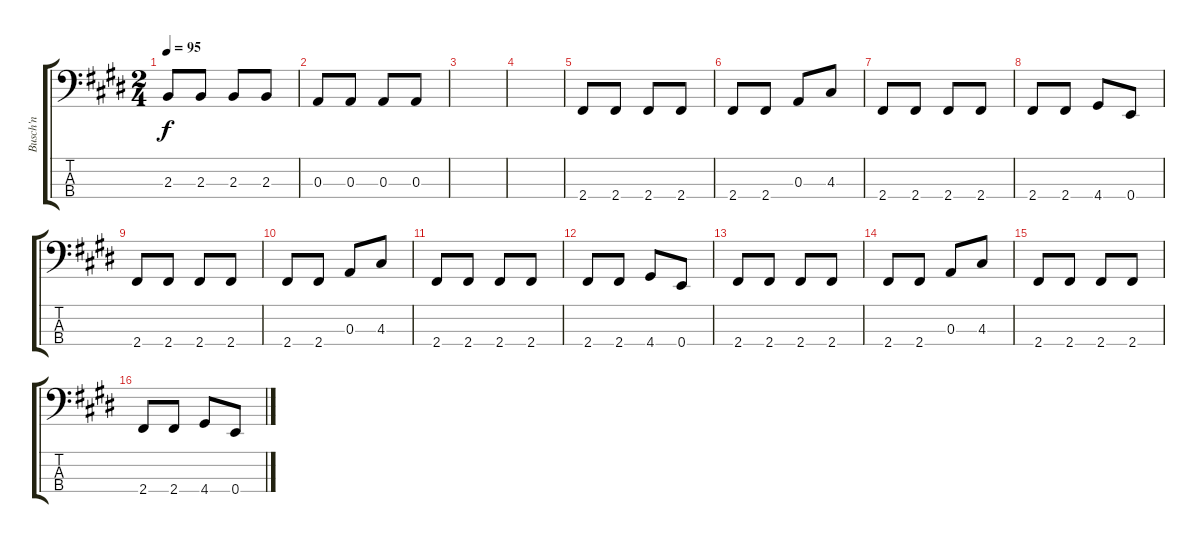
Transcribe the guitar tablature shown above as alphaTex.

\track ("Busch'n" "Busch'n") {instrument overdrivenguitar}
\staff {score tabs}
\tuning (G2 D2 A1 E1) {hide}
\ts (2 4)
\tempo 95
\clef f4
\ks e
2.3.8{dy f} 2.3.8 2.3.8 2.3.8 |
0.3.8 0.3.8 0.3.8 0.3.8 |
|
|
2.4.8{volume 10} 2.4.8 2.4.8 2.4.8 |
2.4.8 2.4.8 0.3.8 4.3.8 |
2.4.8 2.4.8 2.4.8 2.4.8 |
2.4.8 2.4.8 4.4.8 0.4.8 |
2.4.8 2.4.8 2.4.8 2.4.8 |
2.4.8 2.4.8 0.3.8 4.3.8 |
2.4.8 2.4.8 2.4.8 2.4.8 |
2.4.8 2.4.8 4.4.8 0.4.8 |
2.4.8 2.4.8 2.4.8 2.4.8 |
2.4.8 2.4.8 0.3.8 4.3.8 |
2.4.8 2.4.8 2.4.8 2.4.8 |
2.4.8 2.4.8 4.4.8 0.4.8
